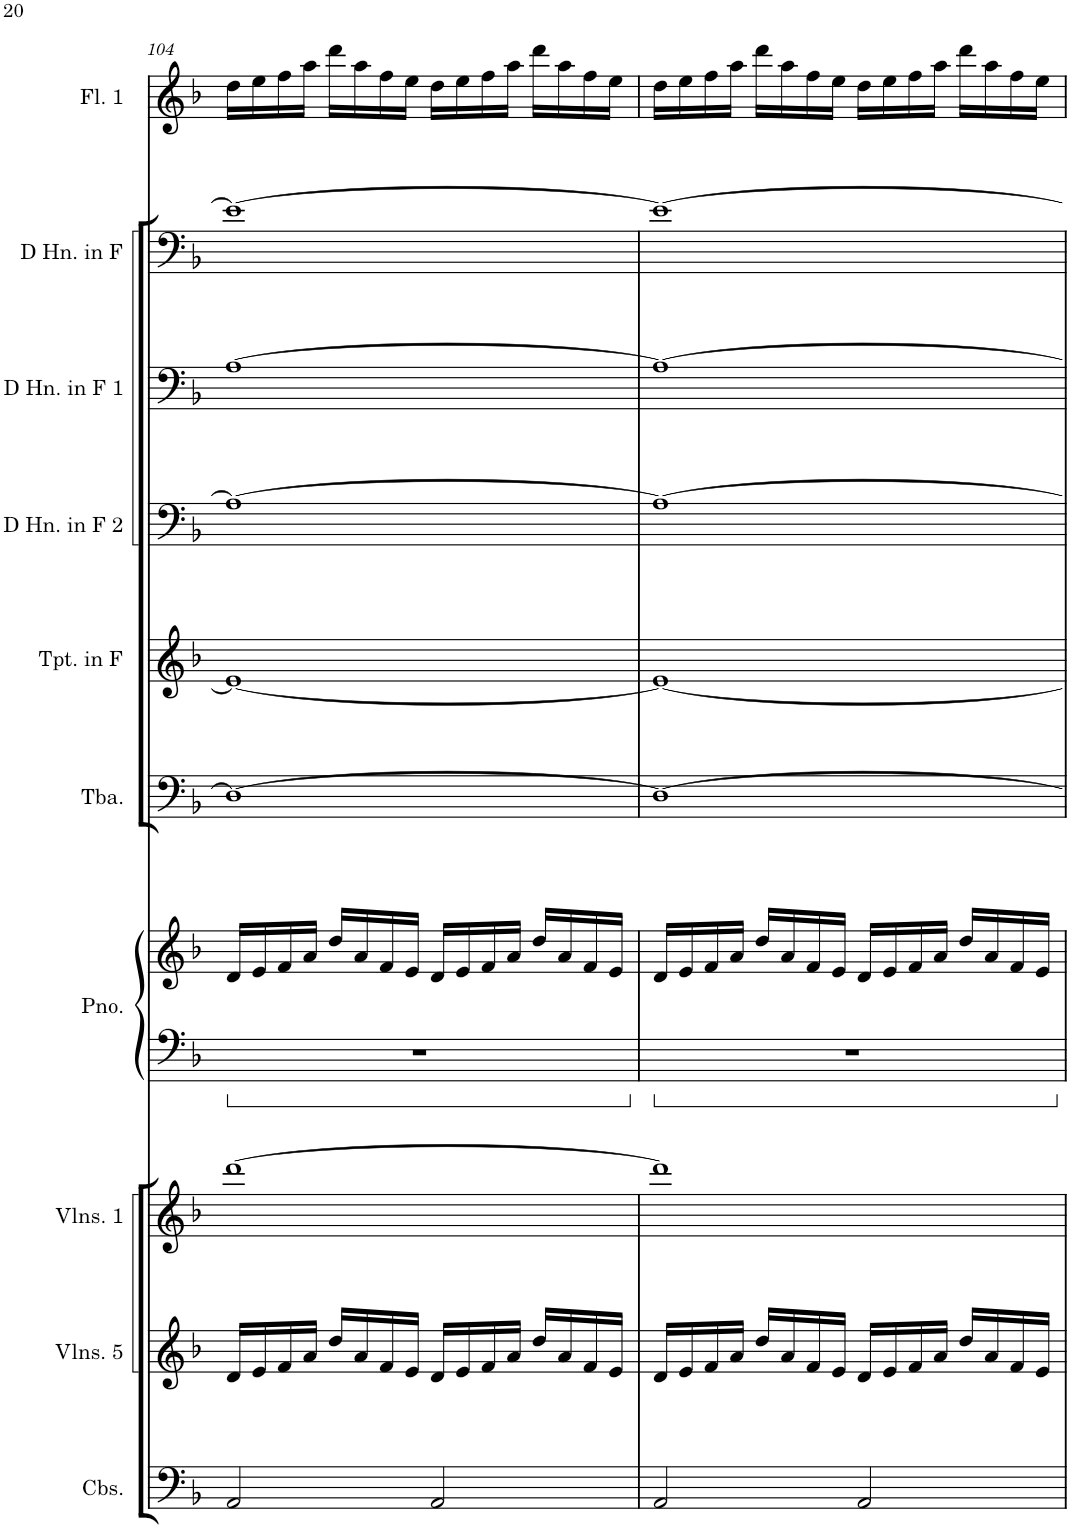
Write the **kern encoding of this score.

**kern	**kern	**kern	**kern	**kern	**kern	**kern	**kern	**kern	**kern	**kern	**kern
*part11	*part10	*part9	*part8	*part8	*part7	*part6	*part5	*part4	*part3	*part2	*part1
*staff12	*staff11	*staff10	*staff9	*staff8	*staff7	*staff6	*staff5	*staff4	*staff3	*staff2	*staff1
*I"Contrabasses	*I"Violins 5	*I"Violins 1	*I"Piano	*	*I"Tuba	*I"Trumpet in F	*I"Horn in F 2	*I"Horn in F 1	*I"Horn in F	*I"Flute 1	*I"Piccolo
*I'Cbs.	*I'Vlns. 5	*I'Vlns. 1	*I'Pno.	*	*I'Tba.	*I'Tpt. in F	*	*	*	*I'Fl. 1	*I'Picc.
!!LO:PB:g=z
*clefF4	*clefG2	*clefG2	*clefF5	*clefG2	*clefF4	*clefG2	*clefF4	*clefF4	*clefF4	*clefG2	*clefG2
*Trd7c12	*	*	*	*	*	*Trd-3c-5	*Trd4c7	*Trd4c7	*Trd4c7	*	*Trd-7c-12
*k[b-]	*k[b-]	*k[b-]	*k[b-]	*k[b-]	*k[b-]	*k[b-]	*k[b-]	*k[b-]	*k[b-]	*k[b-]	*k[b-]
*M4/4	*M4/4	*M4/4	*M4/4	*M4/4	*M4/4	*M4/4	*M4/4	*M4/4	*M4/4	*M4/4	*M4/4
=104	=104	=104	=104	=104	=104	=104	=104	=104	=104	=104	=104
2AA/	16d/LL	[1ddd	1r	16d/LL	1D_	1e_	1A_	[1A	1e_	16dd\LL	1r
.	16e/	.	.	16e/	.	.	.	.	.	16ee\	.
.	16f/	.	.	16f/	.	.	.	.	.	16ff\	.
.	16a/JJ	.	.	16a/JJ	.	.	.	.	.	16aa\JJ	.
.	16dd/LL	.	.	16dd/LL	.	.	.	.	.	16ddd\LL	.
.	16a/	.	.	16a/	.	.	.	.	.	16aa\	.
.	16f/	.	.	16f/	.	.	.	.	.	16ff\	.
.	16e/JJ	.	.	16e/JJ	.	.	.	.	.	16ee\JJ	.
2AA/	16d/LL	.	.	16d/LL	.	.	.	.	.	16dd\LL	.
.	16e/	.	.	16e/	.	.	.	.	.	16ee\	.
.	16f/	.	.	16f/	.	.	.	.	.	16ff\	.
.	16a/JJ	.	.	16a/JJ	.	.	.	.	.	16aa\JJ	.
.	16dd/LL	.	.	16dd/LL	.	.	.	.	.	16ddd\LL	.
.	16a/	.	.	16a/	.	.	.	.	.	16aa\	.
.	16f/	.	.	16f/	.	.	.	.	.	16ff\	.
.	16e/JJ	.	.	16e/JJ	.	.	.	.	.	16ee\JJ	.
=105	=105	=105	=105	=105	=105	=105	=105	=105	=105	=105	=105
2AA/	16d/LL	1ddd]	1r	16d/LL	1D_	1e_	1A_	1A_	1e_	16dd\LL	1r
.	16e/	.	.	16e/	.	.	.	.	.	16ee\	.
.	16f/	.	.	16f/	.	.	.	.	.	16ff\	.
.	16a/JJ	.	.	16a/JJ	.	.	.	.	.	16aa\JJ	.
.	16dd/LL	.	.	16dd/LL	.	.	.	.	.	16ddd\LL	.
.	16a/	.	.	16a/	.	.	.	.	.	16aa\	.
.	16f/	.	.	16f/	.	.	.	.	.	16ff\	.
.	16e/JJ	.	.	16e/JJ	.	.	.	.	.	16ee\JJ	.
2AA/	16d/LL	.	.	16d/LL	.	.	.	.	.	16dd\LL	.
.	16e/	.	.	16e/	.	.	.	.	.	16ee\	.
.	16f/	.	.	16f/	.	.	.	.	.	16ff\	.
.	16a/JJ	.	.	16a/JJ	.	.	.	.	.	16aa\JJ	.
.	16dd/LL	.	.	16dd/LL	.	.	.	.	.	16ddd\LL	.
.	16a/	.	.	16a/	.	.	.	.	.	16aa\	.
.	16f/	.	.	16f/	.	.	.	.	.	16ff\	.
.	16e/JJ	.	.	16e/JJ	.	.	.	.	.	16ee\JJ	.
=	=	=	=	=	=	=	=	=	=	=	=
*-	*-	*-	*-	*-	*-	*-	*-	*-	*-	*-	*-
